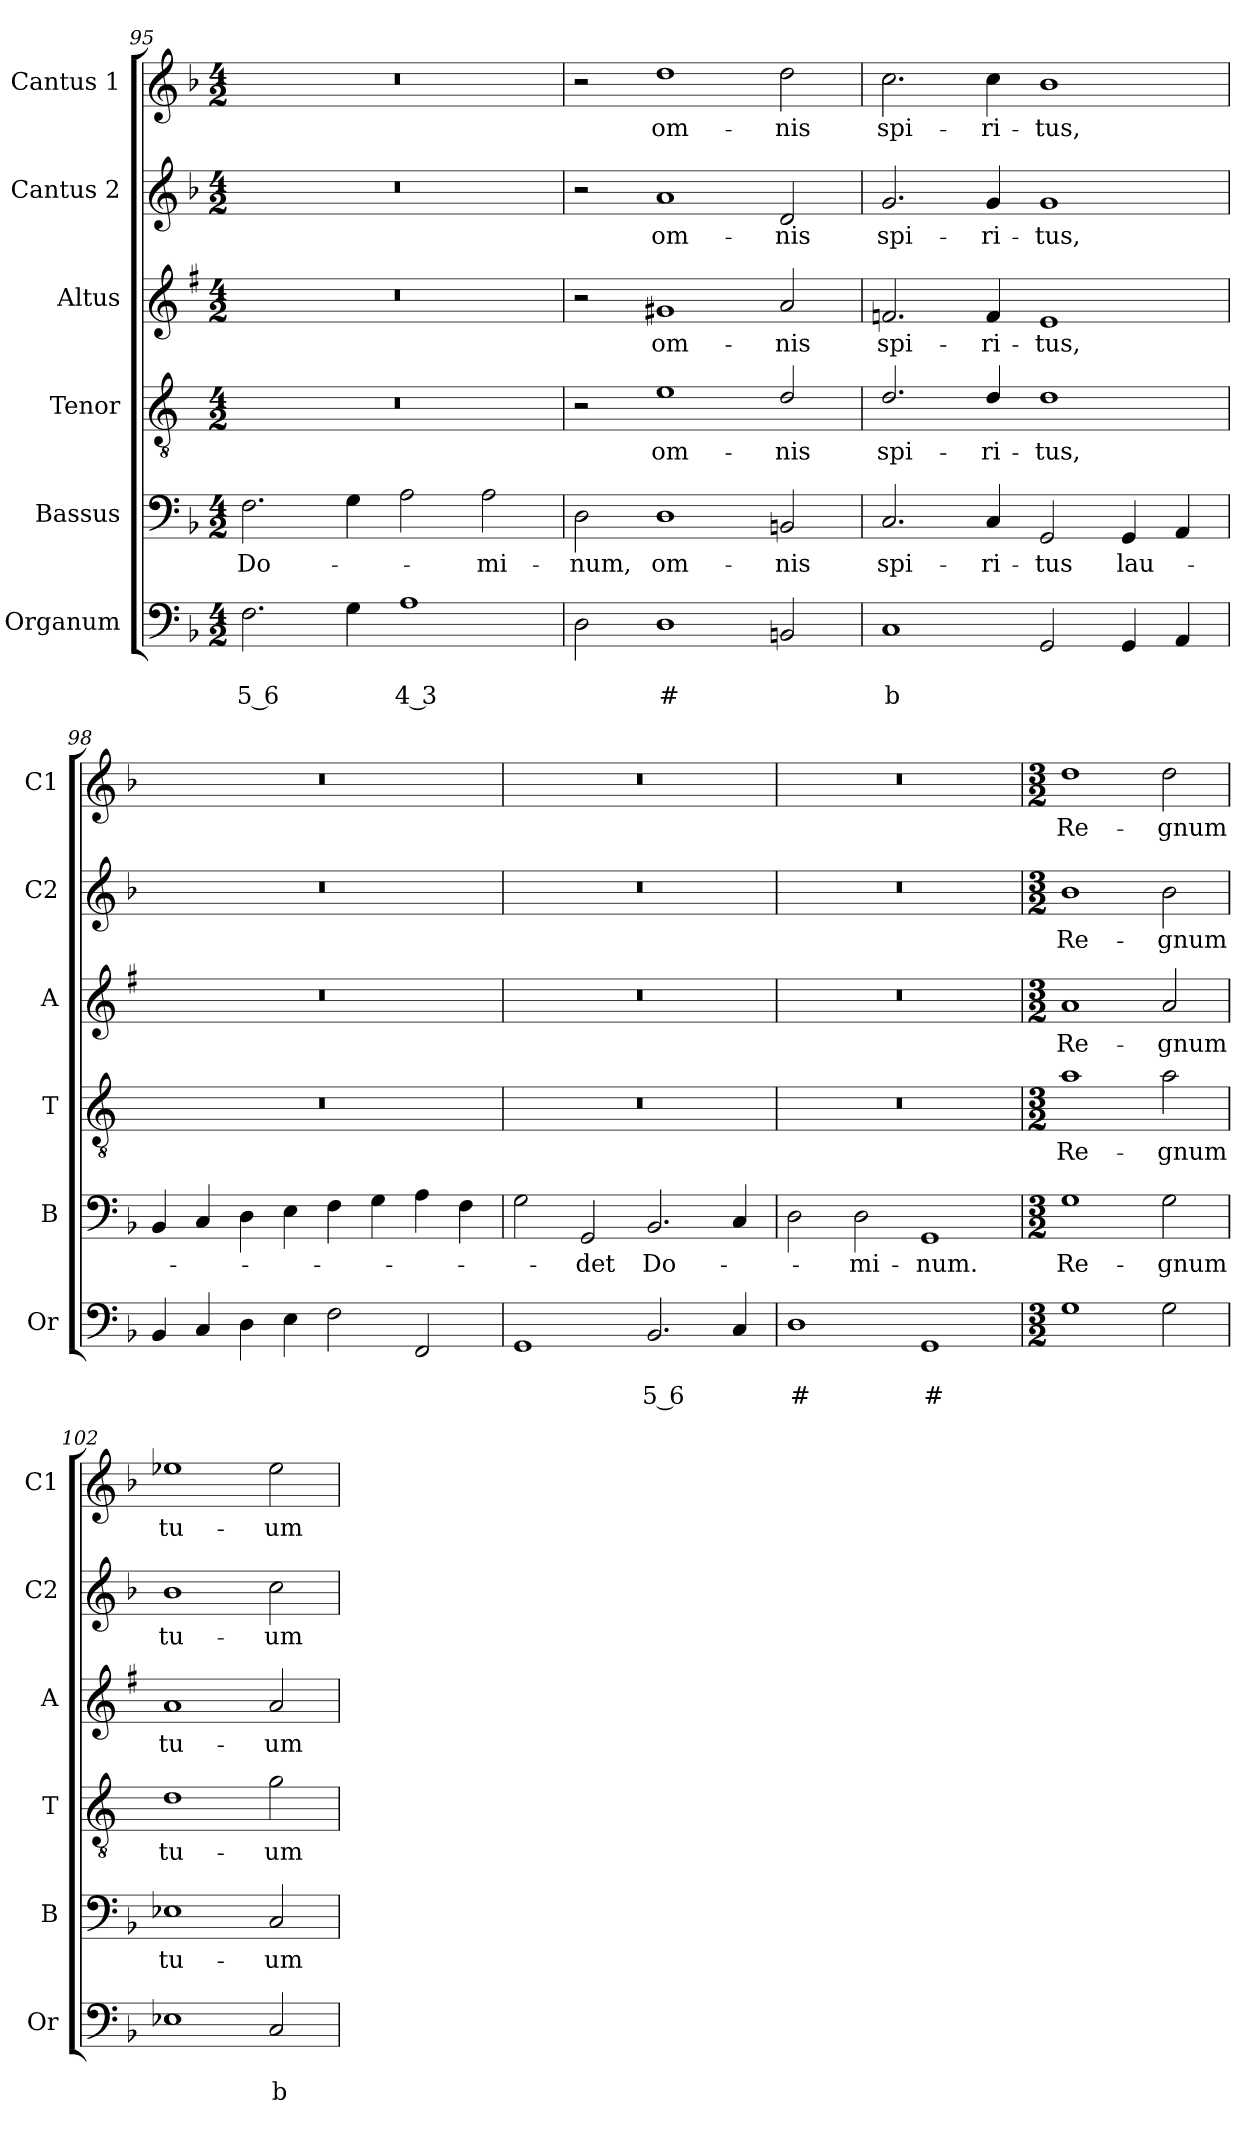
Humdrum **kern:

**kern	**text	**text	**kern	**text	**kern	**text	**kern	**text	**kern	**text	**kern	**text
*part6	*part6	*part6	*part5	*part5	*part4	*part4	*part3	*part3	*part2	*part2	*part1	*part1
*staff6	*staff6	*staff6	*staff5	*staff5	*staff4	*staff4	*staff3	*staff3	*staff2	*staff2	*staff1	*staff1
*I"Organum	*	*	*I"Bassus	*	*I"Tenor	*	*I"Altus	*	*I"Cantus 2	*	*I"Cantus 1	*
*I'Or	*	*	*I'B	*	*I'T	*	*I'A	*	*I'C2	*	*I'C1	*
*clefF4	*	*	*clefF4	*	*clefGv2	*	*clefG2	*	*clefG2	*	*clefG2	*
*	*	*	*	*	*ITrd4c7	*	*ITrd1c2	*	*	*	*	*
*k[b-]	*	*	*k[b-]	*	*k[b-]	*	*k[b-]	*	*k[b-]	*	*k[b-]	*
*F:	*	*	*F:	*	*F:	*	*F:	*	*F:	*	*F:	*
*M4/2	*	*	*M4/2	*	*M4/2	*	*M4/2	*	*M4/2	*	*M4/2	*
=95	=95	=95	=95	=95	=95	=95	=95	=95	=95	=95	=95	=95
!	!	!LO:LY:b	!	!LO:LY:b	!	!	!	!	!	!	!	!
2.F\	.	5 6	2.F\	Do-	0r	.	0r	.	0r	.	0r	.
4G\	.	.	4G\	.	.	.	.	.	.	.	.	.
!	!	!LO:LY:b	!	!	!	!	!	!	!	!	!	!
1A	.	4 3	2A\	.	.	.	.	.	.	.	.	.
!	!	!	!	!LO:LY:b	!	!	!	!	!	!	!	!
.	.	.	2A\	-mi-	.	.	.	.	.	.	.	.
=96	=96	=96	=96	=96	=96	=96	=96	=96	=96	=96	=96	=96
!	!	!	!	!LO:LY:b	!	!	!	!	!	!	!	!
2D\	.	.	2D\	-num,	2r	.	2r	.	2r	.	2r	.
!	!	!LO:LY:b	!	!LO:LY:b	!	!LO:LY:b	!	!LO:LY:b	!	!LO:LY:b	!	!LO:LY:b
1D	.	#	1D	om-	1A	om-	1f#X	om-	1a	om-	1dd	om-
!	!	!	!	!LO:LY:b	!	!LO:LY:b	!	!LO:LY:b	!	!LO:LY:b	!	!LO:LY:b
2BBn/	.	.	2BBn/	-nis	2G/	-nis	2g/	-nis	2d/	-nis	2dd\	-nis
!!LO:PB:g=z
=97	=97	=97	=97	=97	=97	=97	=97	=97	=97	=97	=97	=97
!	!	!LO:LY:b	!	!LO:LY:b	!	!LO:LY:b	!	!LO:LY:b	!	!LO:LY:b	!	!LO:LY:b
1C	.	b	2.C/	spi-	2.G/	spi-	2.e-X/	spi-	2.g/	spi-	2.cc\	spi-
!	!	!	!	!LO:LY:b	!	!LO:LY:b	!	!LO:LY:b	!	!LO:LY:b	!	!LO:LY:b
.	.	.	4C/	-ri-	4G/	-ri-	4e-/	-ri-	4g/	-ri-	4cc\	-ri-
!	!	!	!	!LO:LY:b	!	!LO:LY:b	!	!LO:LY:b	!	!LO:LY:b	!	!LO:LY:b
2GG/	.	.	2GG/	-tus	1G	-tus,	1d	-tus,	1g	-tus,	1b-	-tus,
!	!	!	!	!LO:LY:b	!	!	!	!	!	!	!	!
4GG/	.	.	4GG/	lau-	.	.	.	.	.	.	.	.
4AA/	.	.	4AA/	.	.	.	.	.	.	.	.	.
=98	=98	=98	=98	=98	=98	=98	=98	=98	=98	=98	=98	=98
4BB-/	.	.	4BB-/	.	0r	.	0r	.	0r	.	0r	.
4C/	.	.	4C/	.	.	.	.	.	.	.	.	.
4D\	.	.	4D\	.	.	.	.	.	.	.	.	.
4E\	.	.	4E\	.	.	.	.	.	.	.	.	.
2F\	.	.	4F\	.	.	.	.	.	.	.	.	.
.	.	.	4G\	.	.	.	.	.	.	.	.	.
2FF/	.	.	4A\	.	.	.	.	.	.	.	.	.
.	.	.	4F\	.	.	.	.	.	.	.	.	.
=99	=99	=99	=99	=99	=99	=99	=99	=99	=99	=99	=99	=99
1GG	.	.	2G\	.	0r	.	0r	.	0r	.	0r	.
!	!	!	!	!LO:LY:b	!	!	!	!	!	!	!	!
.	.	.	2GG/	-det	.	.	.	.	.	.	.	.
!	!	!LO:LY:b	!	!LO:LY:b	!	!	!	!	!	!	!	!
2.BB-/	.	5 6	2.BB-/	Do-	.	.	.	.	.	.	.	.
4C/	.	.	4C/	.	.	.	.	.	.	.	.	.
=100	=100	=100	=100	=100	=100	=100	=100	=100	=100	=100	=100	=100
!	!	!LO:LY:b	!	!	!	!	!	!	!	!	!	!
1D	.	#	2D\	.	0r	.	0r	.	0r	.	0r	.
!	!	!	!	!LO:LY:b	!	!	!	!	!	!	!	!
.	.	.	2D\	-mi-	.	.	.	.	.	.	.	.
!	!	!LO:LY:b	!	!LO:LY:b	!	!	!	!	!	!	!	!
1GG	.	#	1GG	-num.	.	.	.	.	.	.	.	.
=101	=101	=101	=101	=101	=101	=101	=101	=101	=101	=101	=101	=101
*M3/2	*	*	*M3/2	*	*M3/2	*	*M3/2	*	*M3/2	*	*M3/2	*
!	!	!	!	!LO:LY:b	!	!LO:LY:b	!	!LO:LY:b	!	!LO:LY:b	!	!LO:LY:b
1G	.	.	1G	Re-	1d	Re-	1g	Re-	1b-	Re-	1dd	Re-
!	!	!	!	!LO:LY:b	!	!LO:LY:b	!	!LO:LY:b	!	!LO:LY:b	!	!LO:LY:b
2G\	.	.	2G\	-gnum	2d\	-gnum	2g/	-gnum	2b-\	-gnum	2dd\	-gnum
!!LO:LB:g=z
=102	=102	=102	=102	=102	=102	=102	=102	=102	=102	=102	=102	=102
!	!	!	!	!LO:LY:b	!	!LO:LY:b	!	!LO:LY:b	!	!LO:LY:b	!	!LO:LY:b
1E-X	.	.	1E-X	tu-	1G	tu-	1g	tu-	1b-	tu-	1ee-X	tu-
!	!	!LO:LY:b	!	!LO:LY:b	!	!LO:LY:b	!	!LO:LY:b	!	!LO:LY:b	!	!LO:LY:b
2C/	.	b	2C/	-um	2c\	-um	2g/	-um	2cc\	-um	2ee-\	-um
=	=	=	=	=	=	=	=	=	=	=	=	=
*-	*-	*-	*-	*-	*-	*-	*-	*-	*-	*-	*-	*-
